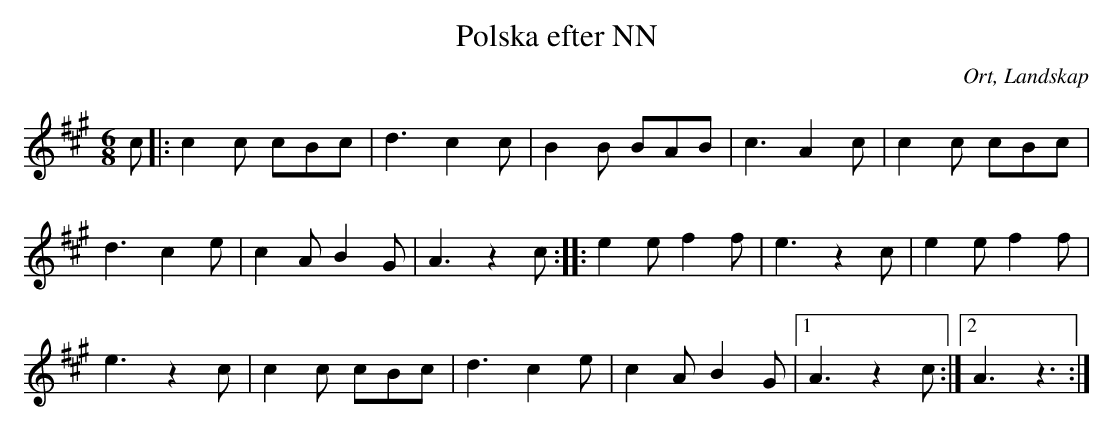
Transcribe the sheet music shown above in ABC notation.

X:1
T:Polska efter NN
O:Ort, Landskap
M:6/8
L:1/8
Q:160
K:A
c |: c2 c cBc | d3 c2 c | B2 B BAB | c3 A2 c | c2 c cBc |
d3 c2 e | c2 A B2 G | A3 z2 c :: e2 e f2 f | e3 z2 c | e2 e f2 f |
e3 z2 c | c2 c cBc | d3 c2 e | c2 A B2 G |1 A3 z2 c :|2 A3 z3 :|
